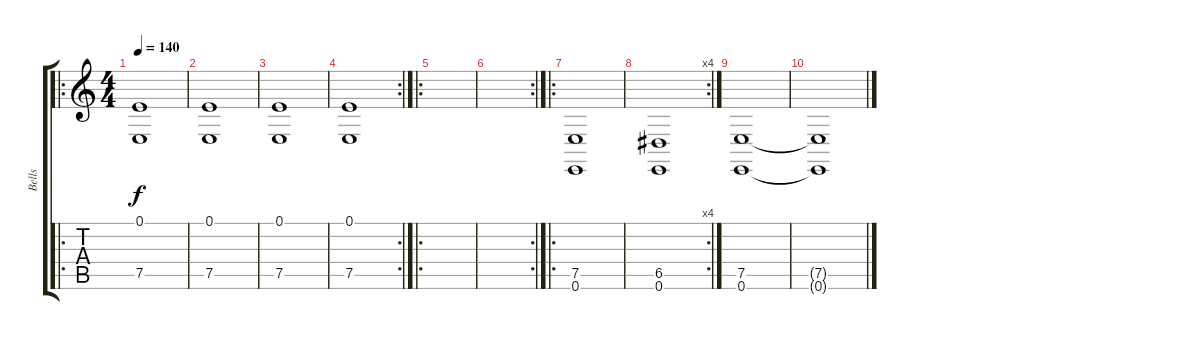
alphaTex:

\track ("Bells" "Bells") {instrument tubularbells}
\staff {score tabs}
\tuning (E4 B3 G3 D3 A2 E2) {hide}
\ro
\ts (4 4)
\tempo 140
\clef g2
\ks c
(0.1 7.5).1{dy f} |
(0.1 7.5).1 |
(0.1 7.5).1 |
\rc 2
(0.1 7.5).1 |
\ro
|
\rc 2
|
\ro
(7.5 0.6).1 |
\rc 4
(6.5 0.6).1 |
(7.5 0.6).1 |
(7.5{t} 0.6{t}).1
